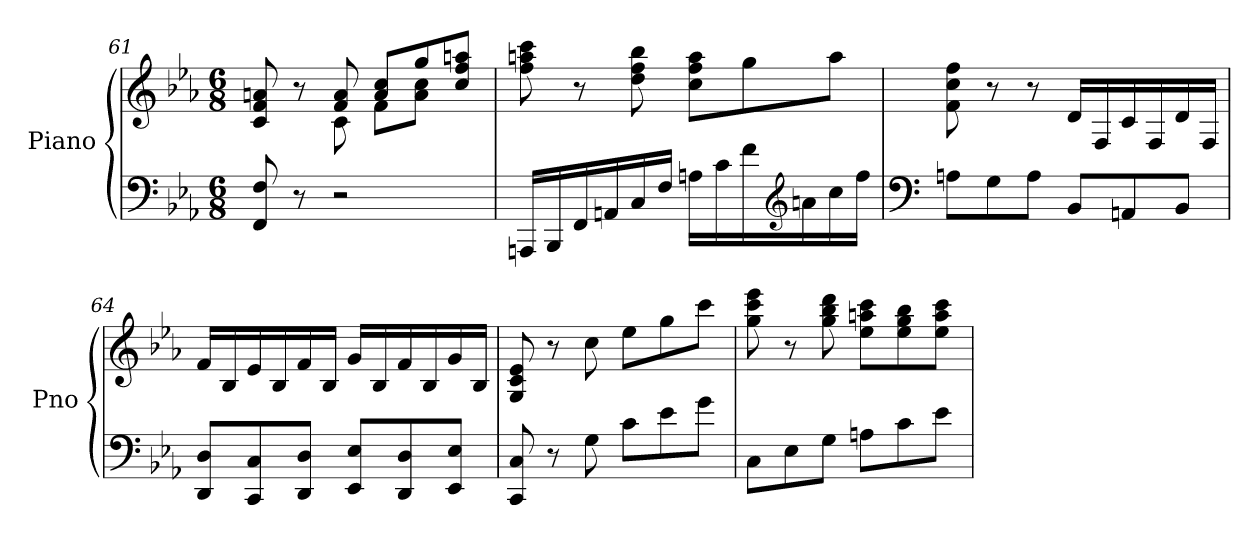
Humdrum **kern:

**kern	**kern
*part1	*part1
*staff2	*staff1
*I"Piano	*
*I'Pno	*
*clefF4	*clefG2
*k[b-e-a-]	*k[b-e-a-]
*M6/8	*M6/8
=61	=61
*	*^
8FF/ 8F/	8c/ 8f/ 8an/	4rcyy
8r	8r	.
2r	8f/ 8a/	8c\
.	8a/ 8cc/L	8f\L
.	8gg/	8a\ 8cc\J
.	8cc/ 8ff/ 8aan/J	8ryy
*	*v	*v
=62	=62
16AAAn/LL	8ff\ 8aan\ 8ccc\
16BBB-/	.
16FF/	8r
16AAn/	.
16C/	8dd\ 8ff\ 8bb-\
16F/JJ	.
16An\LL	8cc\ 8ff\ 8aa\L
16c\	.
16f\	8gg\
*clefG2	*
16an\	.
16cc\	8aa\J
16ff\JJ	.
!!LO:LB:g=z
=63	=63
*clefF4	*
8An\L	8f\ 8cc\ 8ff\
8G\	8r
8A\J	8r
8BB-/L	16d/LL
.	16F/
8AAn/	16c/
.	16F/
8BB-/J	16d/
.	16F/JJ
=64	=64
8DD/ 8D/L	16f/LL
.	16B-/
8CC/ 8C/	16e-/
.	16B-/
8DD/ 8D/J	16f/
.	16B-/JJ
8EE-/ 8E-/L	16g/LL
.	16B-/
8DD/ 8D/	16f/
.	16B-/
8EE-/ 8E-/J	16g/
.	16B-/JJ
=65	=65
8CC/ 8C/	8G/ 8c/ 8e-/
8r	8r
8G\	8cc\
8c\L	8ee-\L
8e-\	8gg\
8g\J	8ccc\J
=66	=66
8C\L	8gg\ 8ccc\ 8eee-\
8E-\	8r
8G\J	8gg\ 8bb-\ 8ddd\
8An\L	8ee-\ 8aan\ 8ccc\L
8c\	8ee-\ 8gg\ 8bb-\
8e-\J	8ee-\ 8aa\ 8ccc\J
=	=
*-	*-
